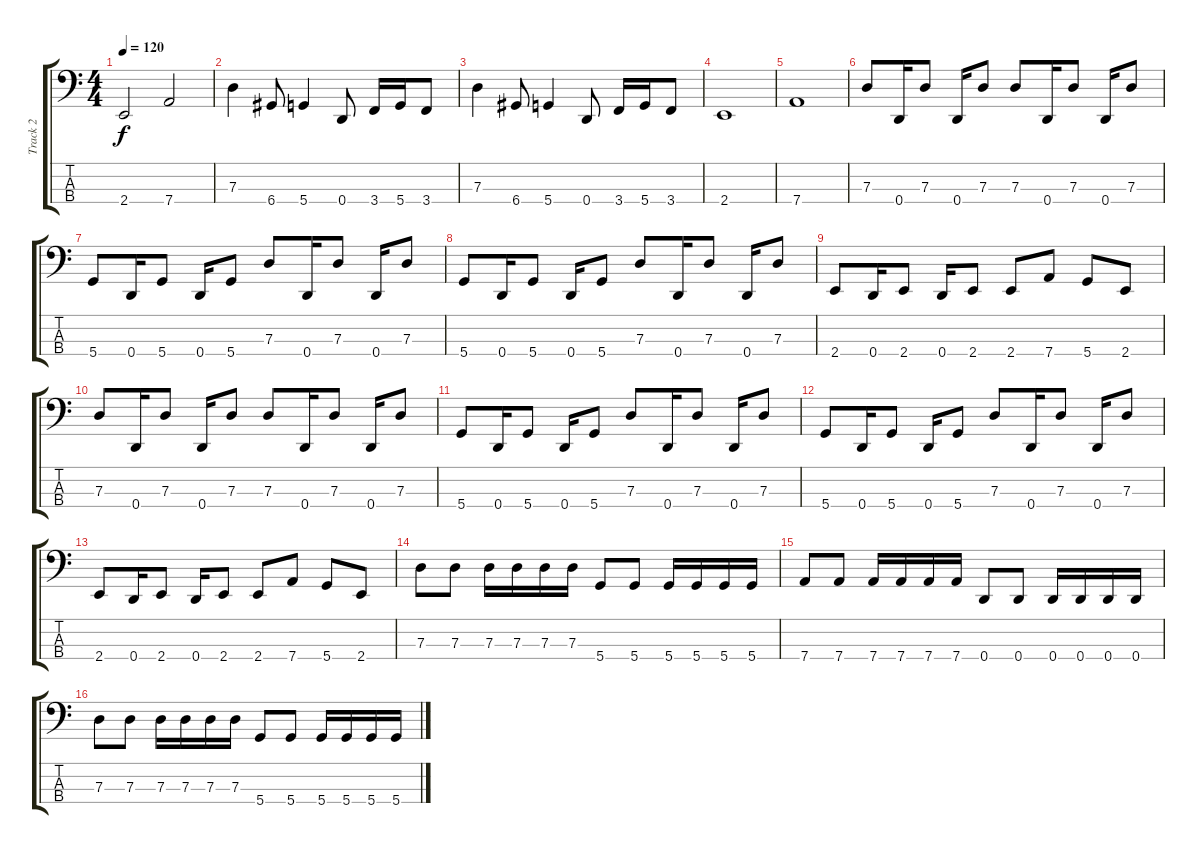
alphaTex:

\track ("Track 2" "Track 2") {instrument electricbassfinger}
\staff {score tabs}
\tuning (F2 C2 G1 D1) {hide}
\ts (4 4)
\tempo 120
\clef f4
\ks c
2.4.2{dy f} 7.4.2 |
7.3.4 6.4.8 5.4.4 0.4.8 3.4.16 5.4.16 3.4.8 |
7.3.4 6.4.8 5.4.4 0.4.8 3.4.16 5.4.16 3.4.8 |
2.4.1 |
7.4.1 |
7.3.8 0.4.16 7.3.8 0.4.16 7.3.8 7.3.8 0.4.16 7.3.8 0.4.16 7.3.8 |
5.4.8 0.4.16 5.4.8 0.4.16 5.4.8 7.3.8 0.4.16 7.3.8 0.4.16 7.3.8 |
5.4.8 0.4.16 5.4.8 0.4.16 5.4.8 7.3.8 0.4.16 7.3.8 0.4.16 7.3.8 |
2.4.8 0.4.16 2.4.8 0.4.16 2.4.8 2.4.8 7.4.8 5.4.8 2.4.8 |
7.3.8 0.4.16 7.3.8 0.4.16 7.3.8 7.3.8 0.4.16 7.3.8 0.4.16 7.3.8 |
5.4.8 0.4.16 5.4.8 0.4.16 5.4.8 7.3.8 0.4.16 7.3.8 0.4.16 7.3.8 |
5.4.8 0.4.16 5.4.8 0.4.16 5.4.8 7.3.8 0.4.16 7.3.8 0.4.16 7.3.8 |
2.4.8 0.4.16 2.4.8 0.4.16 2.4.8 2.4.8 7.4.8 5.4.8 2.4.8 |
7.3.8 7.3.8 7.3.16 7.3.16 7.3.16 7.3.16 5.4.8 5.4.8 5.4.16 5.4.16 5.4.16 5.4.16 |
7.4.8 7.4.8 7.4.16 7.4.16 7.4.16 7.4.16 0.4.8 0.4.8 0.4.16 0.4.16 0.4.16 0.4.16 |
7.3.8 7.3.8 7.3.16 7.3.16 7.3.16 7.3.16 5.4.8 5.4.8 5.4.16 5.4.16 5.4.16 5.4.16
